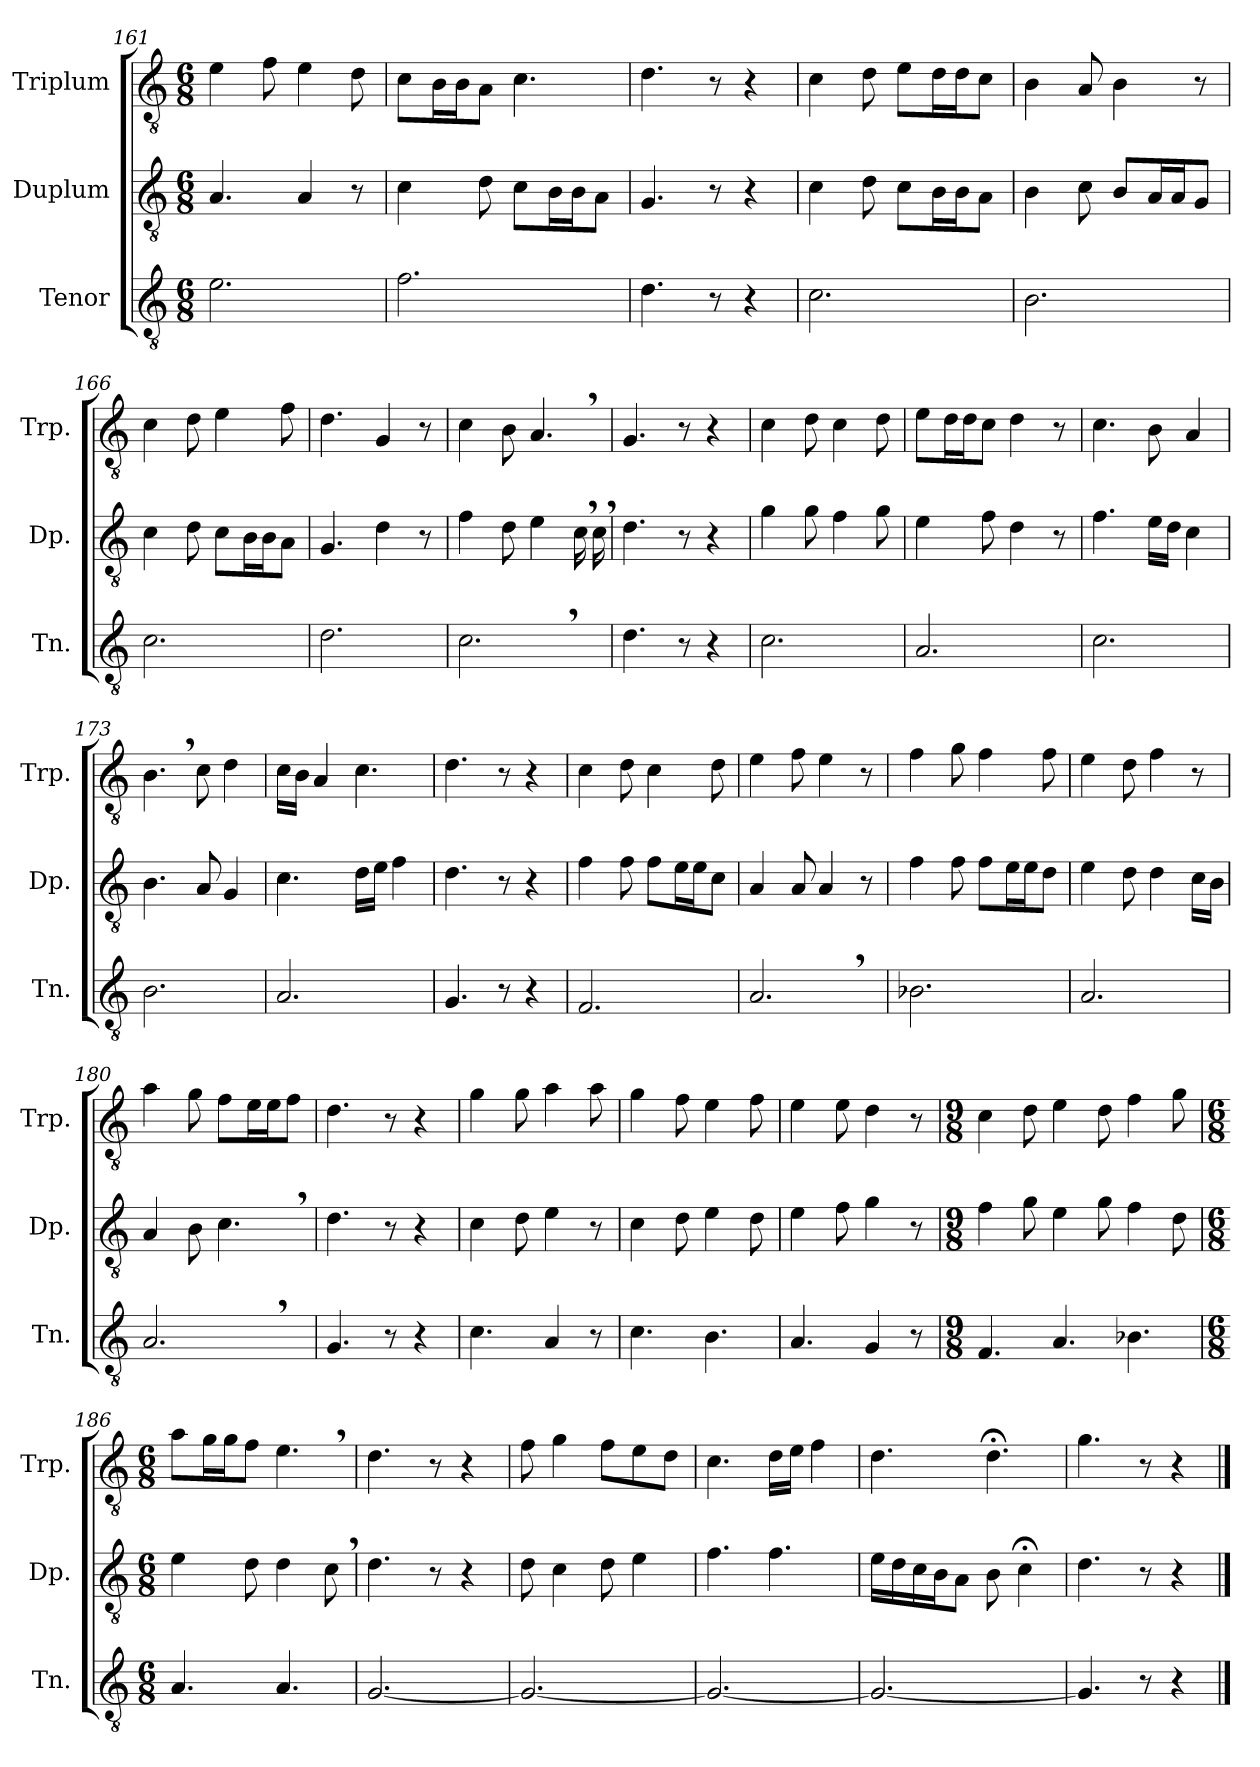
**kern	**kern	**kern
*part3	*part2	*part1
*staff3	*staff2	*staff1
*I"Tenor	*I"Duplum	*I"Triplum
*I'Tn.	*I'Dp.	*I'Trp.
*clefGv2	*clefGv2	*clefGv2
*k[]	*k[]	*k[]
*M6/8	*M6/8	*M6/8
=161	=161	=161
2.e\	4.A/	4e\
.	.	8f\
.	4A/	4e\
.	8r	8d\
=162	=162	=162
2.f\	4c\	8c\L
*	*	*tremolo
.	.	16B\
.	.	16B\
*	*	*Xtremolo
.	8d\	8A\J
.	8c\L	4.c\
*	*tremolo	*
.	16B\	.
.	16B\	.
*	*Xtremolo	*
.	8A\J	.
=163	=163	=163
4.d\	4.G/	4.d\
8r	8r	8r
4r	4r	4r
=164	=164	=164
2.c\	4c\	4c\
.	8d\	8d\
.	8c\L	8e\L
*	*tremolo	*
*	*	*tremolo
.	16B\	16d\
.	16B\	16d\
*	*	*Xtremolo
*	*Xtremolo	*
.	8A\J	8c\J
=165	=165	=165
2.B\	4B\	4B\
.	8c\	8A/
.	8B/L	4B\
*	*tremolo	*
.	16A/	.
.	16A/	.
*	*Xtremolo	*
.	8G/J	8r
=166	=166	=166
2.c\	4c\	4c\
.	8d\	8d\
.	8c\L	4e\
*	*tremolo	*
.	16B\	.
.	16B\	.
*	*Xtremolo	*
.	8A\J	8f\
=167	=167	=167
2.d\	4.G/	4.d\
.	4d\	4G/
.	8r	8r
!!LO:LB:g=z
=168	=168	=168
2.c,\	4f\	4c\
.	8d\	8B\
.	4e\	4.A,/
*	*tremolo	*
.	16c,\	.
.	16c,\	.
*	*Xtremolo	*
=169	=169	=169
4.d\	4.d\	4.G/
8r	8r	8r
4r	4r	4r
=170	=170	=170
2.c\	4g\	4c\
.	8g\	8d\
.	4f\	4c\
.	8g\	8d\
=171	=171	=171
2.A/	4e\	8e\L
*	*	*tremolo
.	.	16d\
.	.	16d\
*	*	*Xtremolo
.	8f\	8c\J
.	4d\	4d\
.	8r	8r
=172	=172	=172
2.c\	4.f\	4.c\
.	16e\LL	8B\
.	16d\JJ	.
.	4c\	4A/
=173	=173	=173
2.B\	4.B\	4.B,\
.	8A/	8c\
.	4G/	4d\
=174	=174	=174
2.A/	4.c\	16c\LL
.	.	16B\JJ
.	.	4A/
.	16d\LL	4.c\
.	16e\JJ	.
.	4f\	.
=175	=175	=175
4.G/	4.d\	4.d\
8r	8r	8r
4r	4r	4r
=176	=176	=176
2.F/	4f\	4c\
.	8f\	8d\
.	8f\L	4c\
*	*tremolo	*
.	16e\	.
.	16e\	.
*	*Xtremolo	*
.	8c\J	8d\
!!LO:PB:g=z
=177	=177	=177
2.A,/	4A/	4e\
.	8A/	8f\
.	4A/	4e\
.	8r	8r
=178	=178	=178
2.B-X\	4f\	4f\
.	8f\	8g\
.	8f\L	4f\
*	*tremolo	*
.	16e\	.
.	16e\	.
*	*Xtremolo	*
.	8d\J	8f\
=179	=179	=179
2.A/	4e\	4e\
.	8d\	8d\
.	4d\	4f\
.	16c\LL	8r
.	16B\JJ	.
=180	=180	=180
2.A,/	4A/	4a\
.	8B\	8g\
.	4.c,\	8f\L
*	*	*tremolo
.	.	16e\
.	.	16e\
*	*	*Xtremolo
.	.	8f\J
=181	=181	=181
4.G/	4.d\	4.d\
8r	8r	8r
4r	4r	4r
=182	=182	=182
4.c\	4c\	4g\
.	8d\	8g\
4A/	4e\	4a\
8r	8r	8a\
=183	=183	=183
4.c\	4c\	4g\
.	8d\	8f\
4.B\	4e\	4e\
.	8d\	8f\
=184	=184	=184
4.A/	4e\	4e\
.	8f\	8e\
4G/	4g\	4d\
8r	8r	8r
!!LO:LB:g=z
=185	=185	=185
*M9/8	*M9/8	*M9/8
4.F/	4f\	4c\
.	8g\	8d\
4.A/	4e\	4e\
.	8g\	8d\
4.B-i\	4f\	4f\
.	8d\	8g\
=186	=186	=186
*M6/8	*M6/8	*M6/8
4.A/	4e\	8a\L
*	*	*tremolo
.	.	16g\
.	.	16g\
*	*	*Xtremolo
.	8d\	8f\J
4.A/	4d\	4.e,\
.	8c,\	.
=187	=187	=187
[2.G/	4.d\	4.d\
.	8r	8r
.	4r	4r
=188	=188	=188
2.G/_	8d\	8f\
.	4c\	4g\
.	8d\	8f\L
.	4e\	8e\
.	.	8d\J
=189	=189	=189
2.G/_	4.f\	4.c\
.	4.f\	16d\LL
.	.	16e\JJ
.	.	4f\
=190	=190	=190
2.G/_	16e\LL	4.d\
.	16d\	.
.	16c\	.
.	16B\J	.
.	8A\J	.
.	8B\	4.d;<\
.	4c;<\	.
=191	=191	=191
4.G/]	4.d\	4.g\
8r	8r	8r
4r	4r	4r
==	==	==
*-	*-	*-
